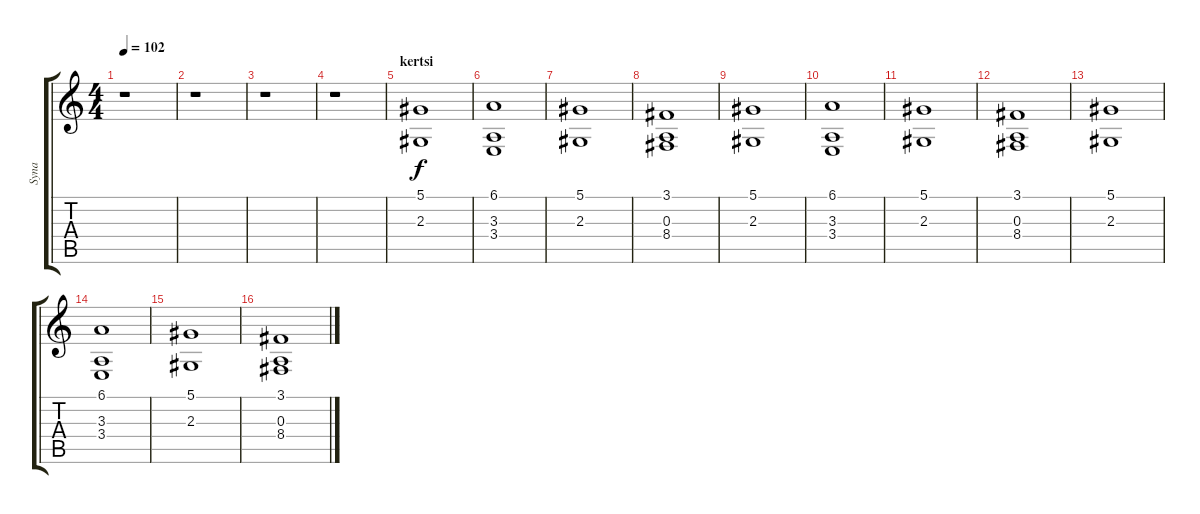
\track ("Syna" "Syna") {instrument choiraahs}
\staff {score tabs}
\tuning (Eb4 Bb3 Gb3 Db3 Ab2 Db2) {hide}
\ts (4 4)
\tempo 102
\clef g2
\ks c
r.1{dy f} |
r.1 |
r.1 |
r.1 |
\section ("" "kertsi")
(5.1 2.3).1 |
(6.1 3.3 3.4).1 |
(5.1 2.3).1 |
(3.1 0.3 8.4).1 |
(5.1 2.3).1 |
(6.1 3.3 3.4).1 |
(5.1 2.3).1 |
(3.1 0.3 8.4).1 |
(5.1 2.3).1 |
(6.1 3.3 3.4).1 |
(5.1 2.3).1 |
(3.1 0.3 8.4).1
